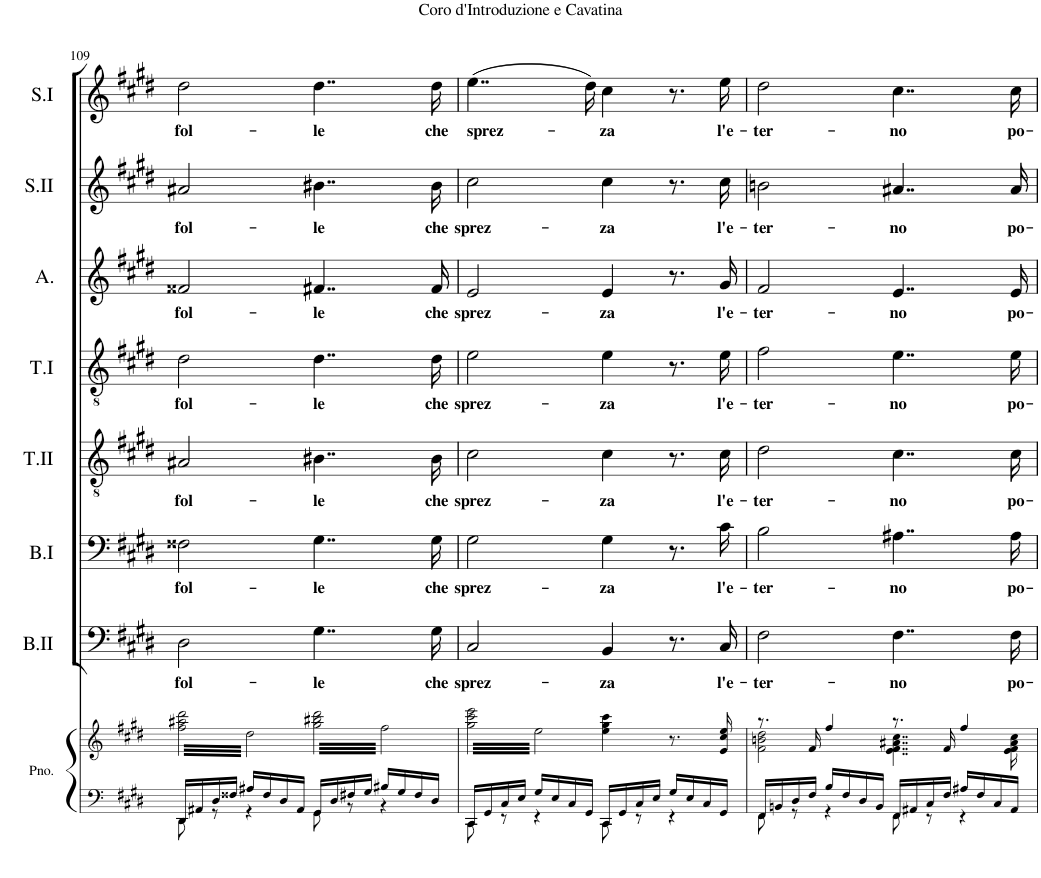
**kern	**kern	**kern	**text	**kern	**text	**kern	**text	**kern	**text	**kern	**text	**kern	**text	**kern	**text
*part8	*part8	*part7	*part7	*part6	*part6	*part5	*part5	*part4	*part4	*part3	*part3	*part2	*part2	*part1	*part1
*staff9	*staff8	*staff7	*staff7	*staff6	*staff6	*staff5	*staff5	*staff4	*staff4	*staff3	*staff3	*staff2	*staff2	*staff1	*staff1
*I"Piano	*	*I"Bass II	*	*I"Bass I	*	*I"Tenor II	*	*I"Tenor I	*	*I"Alto	*	*I"Soprano II	*	*I"Soprano I	*
*I'Pno.	*	*I'B.II	*	*I'B.I	*	*I'T.II	*	*I'T.I	*	*I'A.	*	*I'S.II	*	*I'S.I	*
!!LO:PB:g=z
*clefF4	*clefG2	*clefF4	*	*clefF4	*	*clefGv2	*	*clefGv2	*	*clefG2	*	*clefG2	*	*clefG2	*
*k[f#c#g#d#]	*k[f#c#g#d#]	*k[f#c#g#d#]	*	*k[f#c#g#d#]	*	*k[f#c#g#d#]	*	*k[f#c#g#d#]	*	*k[f#c#g#d#]	*	*k[f#c#g#d#]	*	*k[f#c#g#d#]	*
*M4/4	*M4/4	*M4/4	*	*M4/4	*	*M4/4	*	*M4/4	*	*M4/4	*	*M4/4	*	*M4/4	*
*met(c)	*met(c)	*met(c)	*	*met(c)	*	*met(c)	*	*met(c)	*	*met(c)	*	*met(c)	*	*met(c)	*
=109	=109	=109	=109	=109	=109	=109	=109	=109	=109	=109	=109	=109	=109	=109	=109
*^	*	*	*	*	*	*	*	*	*	*	*	*	*	*	*
!	!	!	!	!LO:LY:b	!	!LO:LY:b	!	!LO:LY:b	!	!LO:LY:b	!	!LO:LY:b	!	!LO:LY:b	!	!LO:LY:b
*	*	*tremolo	*	*	*	*	*	*	*	*	*	*	*	*	*	*
16DD#/LL	8DD#\	64ff#\ 64aa#X\ 64ddd#\LLLL	2D#\	fol-	2F##X\	fol-	2A#X/	fol-	2d#\	fol-	2f##X/	fol-	2a#X/	fol-	2dd#\	fol-
.	.	64dd#\	.	.	.	.	.	.	.	.	.	.	.	.	.	.
.	.	64ff#\ 64aa#X\ 64ddd#\	.	.	.	.	.	.	.	.	.	.	.	.	.	.
.	.	64dd#\	.	.	.	.	.	.	.	.	.	.	.	.	.	.
16AA#X/	.	64ff#\ 64aa#X\ 64ddd#\	.	.	.	.	.	.	.	.	.	.	.	.	.	.
.	.	64dd#\	.	.	.	.	.	.	.	.	.	.	.	.	.	.
.	.	64ff#\ 64aa#X\ 64ddd#\	.	.	.	.	.	.	.	.	.	.	.	.	.	.
.	.	64dd#\	.	.	.	.	.	.	.	.	.	.	.	.	.	.
16D#/	8r	64ff#\ 64aa#X\ 64ddd#\	.	.	.	.	.	.	.	.	.	.	.	.	.	.
.	.	64dd#\	.	.	.	.	.	.	.	.	.	.	.	.	.	.
.	.	64ff#\ 64aa#X\ 64ddd#\	.	.	.	.	.	.	.	.	.	.	.	.	.	.
.	.	64dd#\	.	.	.	.	.	.	.	.	.	.	.	.	.	.
16F##X/JJ	.	64ff#\ 64aa#X\ 64ddd#\	.	.	.	.	.	.	.	.	.	.	.	.	.	.
.	.	64dd#\	.	.	.	.	.	.	.	.	.	.	.	.	.	.
.	.	64ff#\ 64aa#X\ 64ddd#\	.	.	.	.	.	.	.	.	.	.	.	.	.	.
.	.	64dd#\	.	.	.	.	.	.	.	.	.	.	.	.	.	.
16A#X/LL	4r	64ff#\ 64aa#X\ 64ddd#\	.	.	.	.	.	.	.	.	.	.	.	.	.	.
.	.	64dd#\	.	.	.	.	.	.	.	.	.	.	.	.	.	.
.	.	64ff#\ 64aa#X\ 64ddd#\	.	.	.	.	.	.	.	.	.	.	.	.	.	.
.	.	64dd#\	.	.	.	.	.	.	.	.	.	.	.	.	.	.
16F##/	.	64ff#\ 64aa#X\ 64ddd#\	.	.	.	.	.	.	.	.	.	.	.	.	.	.
.	.	64dd#\	.	.	.	.	.	.	.	.	.	.	.	.	.	.
.	.	64ff#\ 64aa#X\ 64ddd#\	.	.	.	.	.	.	.	.	.	.	.	.	.	.
.	.	64dd#\	.	.	.	.	.	.	.	.	.	.	.	.	.	.
16D#/	.	64ff#\ 64aa#X\ 64ddd#\	.	.	.	.	.	.	.	.	.	.	.	.	.	.
.	.	64dd#\	.	.	.	.	.	.	.	.	.	.	.	.	.	.
.	.	64ff#\ 64aa#X\ 64ddd#\	.	.	.	.	.	.	.	.	.	.	.	.	.	.
.	.	64dd#\	.	.	.	.	.	.	.	.	.	.	.	.	.	.
16AA#/JJ	.	64ff#\ 64aa#X\ 64ddd#\	.	.	.	.	.	.	.	.	.	.	.	.	.	.
.	.	64dd#\	.	.	.	.	.	.	.	.	.	.	.	.	.	.
.	.	64ff#\ 64aa#X\ 64ddd#\	.	.	.	.	.	.	.	.	.	.	.	.	.	.
.	.	64dd#\JJJJ	.	.	.	.	.	.	.	.	.	.	.	.	.	.
!	!	!	!	!LO:LY:b	!	!LO:LY:b	!	!LO:LY:b	!	!LO:LY:b	!	!LO:LY:b	!	!LO:LY:b	!	!LO:LY:b
16GG#/LL	8GG#\	64gg#\ 64bb#X\ 64ddd#\LLLL	4..G#\	-le	4..G#\	-le	4..B#X\	-le	4..d#\	-le	4..f#X/	-le	4..b#X\	-le	4..dd#\	-le
.	.	64ff#\	.	.	.	.	.	.	.	.	.	.	.	.	.	.
.	.	64gg#\ 64bb#X\ 64ddd#\	.	.	.	.	.	.	.	.	.	.	.	.	.	.
.	.	64ff#\	.	.	.	.	.	.	.	.	.	.	.	.	.	.
16D#/	.	64gg#\ 64bb#X\ 64ddd#\	.	.	.	.	.	.	.	.	.	.	.	.	.	.
.	.	64ff#\	.	.	.	.	.	.	.	.	.	.	.	.	.	.
.	.	64gg#\ 64bb#X\ 64ddd#\	.	.	.	.	.	.	.	.	.	.	.	.	.	.
.	.	64ff#\	.	.	.	.	.	.	.	.	.	.	.	.	.	.
16F#X/	8r	64gg#\ 64bb#X\ 64ddd#\	.	.	.	.	.	.	.	.	.	.	.	.	.	.
.	.	64ff#\	.	.	.	.	.	.	.	.	.	.	.	.	.	.
.	.	64gg#\ 64bb#X\ 64ddd#\	.	.	.	.	.	.	.	.	.	.	.	.	.	.
.	.	64ff#\	.	.	.	.	.	.	.	.	.	.	.	.	.	.
16G#/JJ	.	64gg#\ 64bb#X\ 64ddd#\	.	.	.	.	.	.	.	.	.	.	.	.	.	.
.	.	64ff#\	.	.	.	.	.	.	.	.	.	.	.	.	.	.
.	.	64gg#\ 64bb#X\ 64ddd#\	.	.	.	.	.	.	.	.	.	.	.	.	.	.
.	.	64ff#\	.	.	.	.	.	.	.	.	.	.	.	.	.	.
16B#X/LL	4r	64gg#\ 64bb#X\ 64ddd#\	.	.	.	.	.	.	.	.	.	.	.	.	.	.
.	.	64ff#\	.	.	.	.	.	.	.	.	.	.	.	.	.	.
.	.	64gg#\ 64bb#X\ 64ddd#\	.	.	.	.	.	.	.	.	.	.	.	.	.	.
.	.	64ff#\	.	.	.	.	.	.	.	.	.	.	.	.	.	.
16G#/	.	64gg#\ 64bb#X\ 64ddd#\	.	.	.	.	.	.	.	.	.	.	.	.	.	.
.	.	64ff#\	.	.	.	.	.	.	.	.	.	.	.	.	.	.
.	.	64gg#\ 64bb#X\ 64ddd#\	.	.	.	.	.	.	.	.	.	.	.	.	.	.
.	.	64ff#\	.	.	.	.	.	.	.	.	.	.	.	.	.	.
16F#/	.	64gg#\ 64bb#X\ 64ddd#\	.	.	.	.	.	.	.	.	.	.	.	.	.	.
.	.	64ff#\	.	.	.	.	.	.	.	.	.	.	.	.	.	.
.	.	64gg#\ 64bb#X\ 64ddd#\	.	.	.	.	.	.	.	.	.	.	.	.	.	.
.	.	64ff#\	.	.	.	.	.	.	.	.	.	.	.	.	.	.
!	!	!	!	!LO:LY:b	!	!LO:LY:b	!	!LO:LY:b	!	!LO:LY:b	!	!LO:LY:b	!	!LO:LY:b	!	!LO:LY:b
16D#/JJ	.	64gg#\ 64bb#X\ 64ddd#\	16G#\	che	16G#\	che	16B#\	che	16d#\	che	16f#/	che	16b#\	che	16dd#\	che
.	.	64ff#\	.	.	.	.	.	.	.	.	.	.	.	.	.	.
.	.	64gg#\ 64bb#X\ 64ddd#\	.	.	.	.	.	.	.	.	.	.	.	.	.	.
.	.	64ff#\JJJJ	.	.	.	.	.	.	.	.	.	.	.	.	.	.
=110	=110	=110	=110	=110	=110	=110	=110	=110	=110	=110	=110	=110	=110	=110	=110	=110
!	!	!	!	!LO:LY:b	!	!LO:LY:b	!	!LO:LY:b	!	!LO:LY:b	!	!LO:LY:b	!	!LO:LY:b	!	!LO:LY:b
16CC#/LL	8CC#\	64gg#\ 64ccc#\ 64eee\LLLL	2C#/	sprez-	2G#\	sprez-	2c#\	sprez-	2e\	sprez-	2e/	sprez-	2cc#\	sprez-	(>4..ee\	sprez-
.	.	64ee\	.	.	.	.	.	.	.	.	.	.	.	.	.	.
.	.	64gg#\ 64ccc#\ 64eee\	.	.	.	.	.	.	.	.	.	.	.	.	.	.
.	.	64ee\	.	.	.	.	.	.	.	.	.	.	.	.	.	.
16GG#/	.	64gg#\ 64ccc#\ 64eee\	.	.	.	.	.	.	.	.	.	.	.	.	.	.
.	.	64ee\	.	.	.	.	.	.	.	.	.	.	.	.	.	.
.	.	64gg#\ 64ccc#\ 64eee\	.	.	.	.	.	.	.	.	.	.	.	.	.	.
.	.	64ee\	.	.	.	.	.	.	.	.	.	.	.	.	.	.
16C#/	8r	64gg#\ 64ccc#\ 64eee\	.	.	.	.	.	.	.	.	.	.	.	.	.	.
.	.	64ee\	.	.	.	.	.	.	.	.	.	.	.	.	.	.
.	.	64gg#\ 64ccc#\ 64eee\	.	.	.	.	.	.	.	.	.	.	.	.	.	.
.	.	64ee\	.	.	.	.	.	.	.	.	.	.	.	.	.	.
16E/JJ	.	64gg#\ 64ccc#\ 64eee\	.	.	.	.	.	.	.	.	.	.	.	.	.	.
.	.	64ee\	.	.	.	.	.	.	.	.	.	.	.	.	.	.
.	.	64gg#\ 64ccc#\ 64eee\	.	.	.	.	.	.	.	.	.	.	.	.	.	.
.	.	64ee\	.	.	.	.	.	.	.	.	.	.	.	.	.	.
16G#/LL	4r	64gg#\ 64ccc#\ 64eee\	.	.	.	.	.	.	.	.	.	.	.	.	.	.
.	.	64ee\	.	.	.	.	.	.	.	.	.	.	.	.	.	.
.	.	64gg#\ 64ccc#\ 64eee\	.	.	.	.	.	.	.	.	.	.	.	.	.	.
.	.	64ee\	.	.	.	.	.	.	.	.	.	.	.	.	.	.
16E/	.	64gg#\ 64ccc#\ 64eee\	.	.	.	.	.	.	.	.	.	.	.	.	.	.
.	.	64ee\	.	.	.	.	.	.	.	.	.	.	.	.	.	.
.	.	64gg#\ 64ccc#\ 64eee\	.	.	.	.	.	.	.	.	.	.	.	.	.	.
.	.	64ee\	.	.	.	.	.	.	.	.	.	.	.	.	.	.
16C#/	.	64gg#\ 64ccc#\ 64eee\	.	.	.	.	.	.	.	.	.	.	.	.	.	.
.	.	64ee\	.	.	.	.	.	.	.	.	.	.	.	.	.	.
.	.	64gg#\ 64ccc#\ 64eee\	.	.	.	.	.	.	.	.	.	.	.	.	.	.
.	.	64ee\	.	.	.	.	.	.	.	.	.	.	.	.	.	.
16GG#/JJ	.	64gg#\ 64ccc#\ 64eee\	.	.	.	.	.	.	.	.	.	.	.	.	16dd#\)	.
.	.	64ee\	.	.	.	.	.	.	.	.	.	.	.	.	.	.
.	.	64gg#\ 64ccc#\ 64eee\	.	.	.	.	.	.	.	.	.	.	.	.	.	.
.	.	64ee\JJJJ	.	.	.	.	.	.	.	.	.	.	.	.	.	.
*	*	*Xtremolo	*	*	*	*	*	*	*	*	*	*	*	*	*	*
!	!	!	!	!LO:LY:b	!	!LO:LY:b	!	!LO:LY:b	!	!LO:LY:b	!	!LO:LY:b	!	!LO:LY:b	!	!LO:LY:b
16CC#/LL	8CC#\	4ee\ 4gg#\ 4ccc#\	4BB/	-za	4G#\	-za	4c#\	-za	4e\	-za	4e/	-za	4cc#\	-za	4cc#\	-za
.	.	.	.	.	.	.	.	.	.	.	.	.	.	.	.	.
.	.	.	.	.	.	.	.	.	.	.	.	.	.	.	.	.
.	.	.	.	.	.	.	.	.	.	.	.	.	.	.	.	.
16GG#/	.	.	.	.	.	.	.	.	.	.	.	.	.	.	.	.
.	.	.	.	.	.	.	.	.	.	.	.	.	.	.	.	.
.	.	.	.	.	.	.	.	.	.	.	.	.	.	.	.	.
.	.	.	.	.	.	.	.	.	.	.	.	.	.	.	.	.
16C#/	8r	.	.	.	.	.	.	.	.	.	.	.	.	.	.	.
.	.	.	.	.	.	.	.	.	.	.	.	.	.	.	.	.
.	.	.	.	.	.	.	.	.	.	.	.	.	.	.	.	.
.	.	.	.	.	.	.	.	.	.	.	.	.	.	.	.	.
16E/JJ	.	.	.	.	.	.	.	.	.	.	.	.	.	.	.	.
.	.	.	.	.	.	.	.	.	.	.	.	.	.	.	.	.
.	.	.	.	.	.	.	.	.	.	.	.	.	.	.	.	.
.	.	.	.	.	.	.	.	.	.	.	.	.	.	.	.	.
16G#/LL	4r	8.r	8.r	.	8.r	.	8.r	.	8.r	.	8.r	.	8.r	.	8.r	.
16E/	.	.	.	.	.	.	.	.	.	.	.	.	.	.	.	.
16C#/	.	.	.	.	.	.	.	.	.	.	.	.	.	.	.	.
!	!	!	!	!LO:LY:b	!	!LO:LY:b	!	!LO:LY:b	!	!LO:LY:b	!	!LO:LY:b	!	!LO:LY:b	!	!LO:LY:b
16GG#/JJ	.	16e/ 16cc#/ 16ee/	16C#/	l'e-	16c#\	l'e-	16c#\	l'e-	16e\	l'e-	16g#/	l'e-	16cc#\	l'e-	16ee\	l'e-
=111	=111	=111	=111	=111	=111	=111	=111	=111	=111	=111	=111	=111	=111	=111	=111	=111
*	*	*^	*	*	*	*	*	*	*	*	*	*	*	*	*	*
!	!	!	!	!	!LO:LY:b	!	!LO:LY:b	!	!LO:LY:b	!	!LO:LY:b	!	!LO:LY:b	!	!LO:LY:b	!	!LO:LY:b
16FF#/LL	8FF#\	8.r	2f#\ 2bn\ 2dd#\	2F#\	-ter-	2B\	-ter-	2d#\	-ter-	2f#\	-ter-	2f#/	-ter-	2bn\	-ter-	2dd#\	-ter-
16BBn/	.	.	.	.	.	.	.	.	.	.	.	.	.	.	.	.	.
16D#/	8r	.	.	.	.	.	.	.	.	.	.	.	.	.	.	.	.
16F#/JJ	.	16f#/	.	.	.	.	.	.	.	.	.	.	.	.	.	.	.
16B/LL	4r	4ff#/	.	.	.	.	.	.	.	.	.	.	.	.	.	.	.
16F#/	.	.	.	.	.	.	.	.	.	.	.	.	.	.	.	.	.
16D#/	.	.	.	.	.	.	.	.	.	.	.	.	.	.	.	.	.
16BB/JJ	.	.	.	.	.	.	.	.	.	.	.	.	.	.	.	.	.
!	!	!	!	!	!LO:LY:b	!	!LO:LY:b	!	!LO:LY:b	!	!LO:LY:b	!	!LO:LY:b	!	!LO:LY:b	!	!LO:LY:b
16FF#/LL	8FF#\	8.r	4..e\ 4..f#\ 4..a#X\ 4..cc#\	4..F#\	-no	4..A#X\	-no	4..c#\	-no	4..e\	-no	4..e/	-no	4..a#X/	-no	4..cc#\	-no
16AA#X/	.	.	.	.	.	.	.	.	.	.	.	.	.	.	.	.	.
16C#/	8r	.	.	.	.	.	.	.	.	.	.	.	.	.	.	.	.
16F#/JJ	.	16f#/	.	.	.	.	.	.	.	.	.	.	.	.	.	.	.
16A#X/LL	4r	4ff#/	.	.	.	.	.	.	.	.	.	.	.	.	.	.	.
16F#/	.	.	.	.	.	.	.	.	.	.	.	.	.	.	.	.	.
16C#/	.	.	.	.	.	.	.	.	.	.	.	.	.	.	.	.	.
!	!	!	!	!	!LO:LY:b	!	!LO:LY:b	!	!LO:LY:b	!	!LO:LY:b	!	!LO:LY:b	!	!LO:LY:b	!	!LO:LY:b
16AA#/JJ	.	.	16e\ 16f#\ 16a#\ 16cc#\	16F#\	po-	16A#\	po-	16c#\	po-	16e\	po-	16e/	po-	16a#/	po-	16cc#\	po-
*v	*v	*	*	*	*	*	*	*	*	*	*	*	*	*	*	*	*
*	*v	*v	*	*	*	*	*	*	*	*	*	*	*	*	*	*
=	=	=	=	=	=	=	=	=	=	=	=	=	=	=	=
*-	*-	*-	*-	*-	*-	*-	*-	*-	*-	*-	*-	*-	*-	*-	*-
